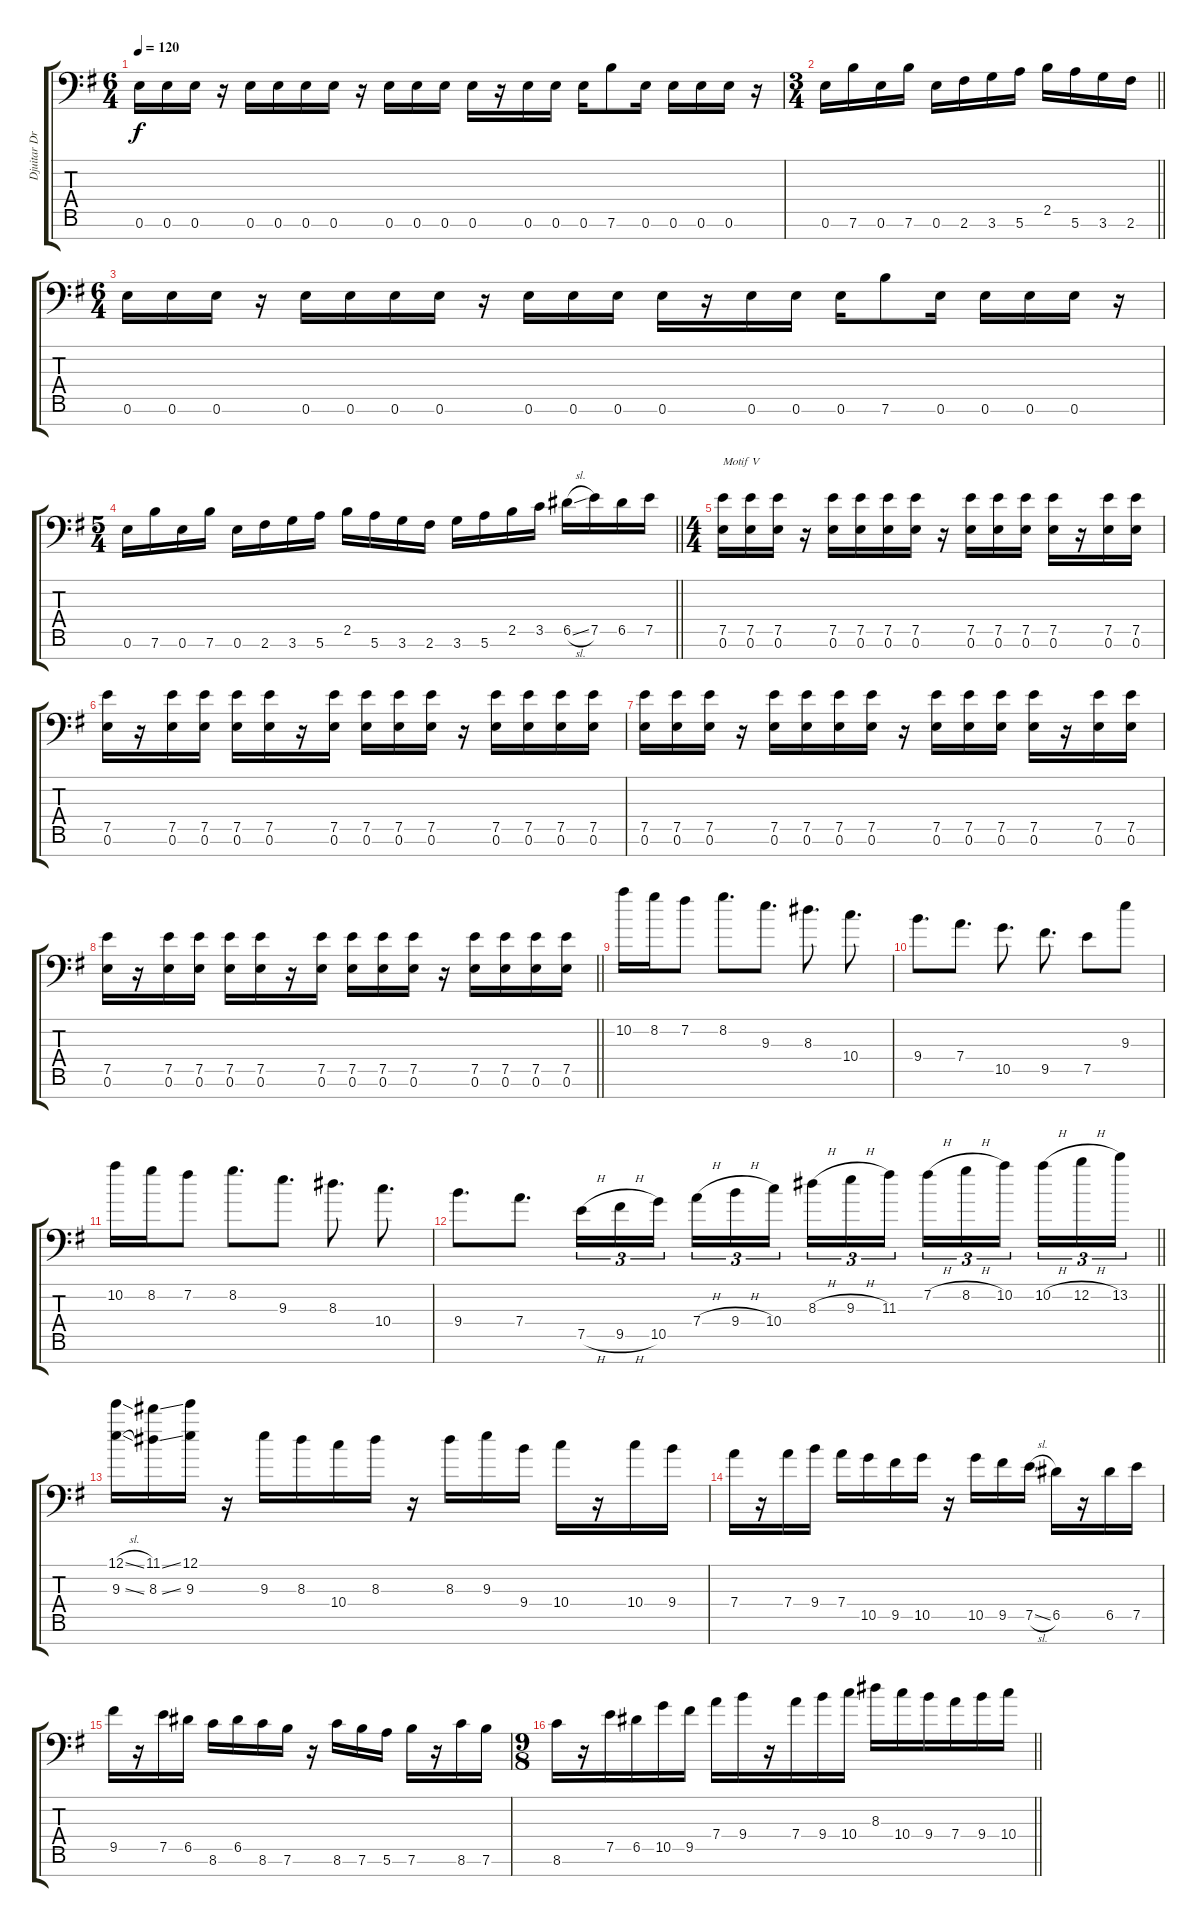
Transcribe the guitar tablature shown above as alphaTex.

\track ("Djuitar Dropped A" "Djuitar Dr") {instrument distortionguitar}
\staff {score tabs}
\tuning (E4 B3 G3 D3 A2 E2 A1) {hide}
\ts (6 4)
\section ("" "")
\tempo 120
\clef f4
\ks eminor
0.6.16{dy f} 0.6.16 0.6.16 r.16 0.6.16 0.6.16 0.6.16 0.6.16 r.16 0.6.16 0.6.16 0.6.16 0.6.16 r.16 0.6.16 0.6.16 0.6.16 7.6.8 0.6.16 0.6.16 0.6.16 0.6.16 r.16 |
\ts (3 4)
\barLineRight lightlight
0.6.16 7.6.16 0.6.16 7.6.16 0.6.16 2.6.16 3.6.16 5.6.16 2.5.16 5.6.16 3.6.16 2.6.16 |
\ts (6 4)
0.6.16 0.6.16 0.6.16 r.16 0.6.16 0.6.16 0.6.16 0.6.16 r.16 0.6.16 0.6.16 0.6.16 0.6.16 r.16 0.6.16 0.6.16 0.6.16 7.6.8 0.6.16 0.6.16 0.6.16 0.6.16 r.16 |
\ts (5 4)
\barLineRight lightlight
0.6.16 7.6.16 0.6.16 7.6.16 0.6.16 2.6.16 3.6.16 5.6.16 2.5.16 5.6.16 3.6.16 2.6.16 3.6.16 5.6.16 2.5.16 3.5.16 6.5{sl}.16 7.5.16 6.5.16 7.5.16 |
\ts (4 4)
\section ("" "")
(7.5 0.6).16{txt "Motif V"} (7.5 0.6).16 (7.5 0.6).16 r.16 (7.5 0.6).16 (7.5 0.6).16 (7.5 0.6).16 (7.5 0.6).16 r.16 (7.5 0.6).16 (7.5 0.6).16 (7.5 0.6).16 (7.5 0.6).16 r.16 (7.5 0.6).16 (7.5 0.6).16 |
(7.5 0.6).16 r.16 (7.5 0.6).16 (7.5 0.6).16 (7.5 0.6).16 (7.5 0.6).16 r.16 (7.5 0.6).16 (7.5 0.6).16 (7.5 0.6).16 (7.5 0.6).16 r.16 (7.5 0.6).16 (7.5 0.6).16 (7.5 0.6).16 (7.5 0.6).16 |
(7.5 0.6).16 (7.5 0.6).16 (7.5 0.6).16 r.16 (7.5 0.6).16 (7.5 0.6).16 (7.5 0.6).16 (7.5 0.6).16 r.16 (7.5 0.6).16 (7.5 0.6).16 (7.5 0.6).16 (7.5 0.6).16 r.16 (7.5 0.6).16 (7.5 0.6).16 |
\barLineRight lightlight
(7.5 0.6).16 r.16 (7.5 0.6).16 (7.5 0.6).16 (7.5 0.6).16 (7.5 0.6).16 r.16 (7.5 0.6).16 (7.5 0.6).16 (7.5 0.6).16 (7.5 0.6).16 r.16 (7.5 0.6).16 (7.5 0.6).16 (7.5 0.6).16 (7.5 0.6).16 |
10.2.16 8.2.16 7.2.8 8.2.8{d} 9.3.8{d} 8.3.8{d} 10.4.8{d} |
9.4.8{d} 7.4.8{d} 10.5.8{d} 9.5.8{d} 7.5.8 9.3.8 |
10.2.16 8.2.16 7.2.8 8.2.8{d} 9.3.8{d} 8.3.8{d} 10.4.8{d} |
\barLineRight lightlight
9.4.8{d} 7.4.8{d} 7.5{h}.16{tu (3 2)} 9.5{h}.16{tu (3 2)} 10.5.16{tu (3 2)} 7.4{h}.16{tu (3 2)} 9.4{h}.16{tu (3 2)} 10.4.16{tu (3 2) beam splitsecondary} 8.3{h}.16{tu (3 2)} 9.3{h}.16{tu (3 2)} 11.3.16{tu (3 2)} 7.2{h}.16{tu (3 2)} 8.2{h}.16{tu (3 2)} 10.2.16{tu (3 2) beam splitsecondary} 10.2{h}.16{tu (3 2)} 12.2{h}.16{tu (3 2)} 13.2.16{tu (3 2)} |
\section ("" "")
(12.1{sl} 9.3{sl}).16 (11.1{ss} 8.3{ss}).16 (12.1 9.3).16 r.16 9.3.16 8.3.16 10.4.16 8.3.16 r.16 8.3.16 9.3.16 9.4.16 10.4.16 r.16 10.4.16 9.4.16 |
7.4.16 r.16 7.4.16 9.4.16 7.4.16 10.5.16 9.5.16 10.5.16 r.16 10.5.16 9.5.16 7.5{sl}.16 6.5.16 r.16 6.5.16 7.5.16 |
9.5.16 r.16 7.5.16 6.5.16 8.6.16 6.5.16 8.6.16 7.6.16 r.16 8.6.16 7.6.16 5.6.16 7.6.16 r.16 8.6.16 7.6.16 |
\ts (9 8)
\barLineRight lightlight
8.6.16 r.16 7.5.16 6.5.16 10.5.16 9.5.16 7.4.16 9.4.16 r.16 7.4.16 9.4.16 10.4.16 8.3.16 10.4.16 9.4.16 7.4.16 9.4.16 10.4.16
